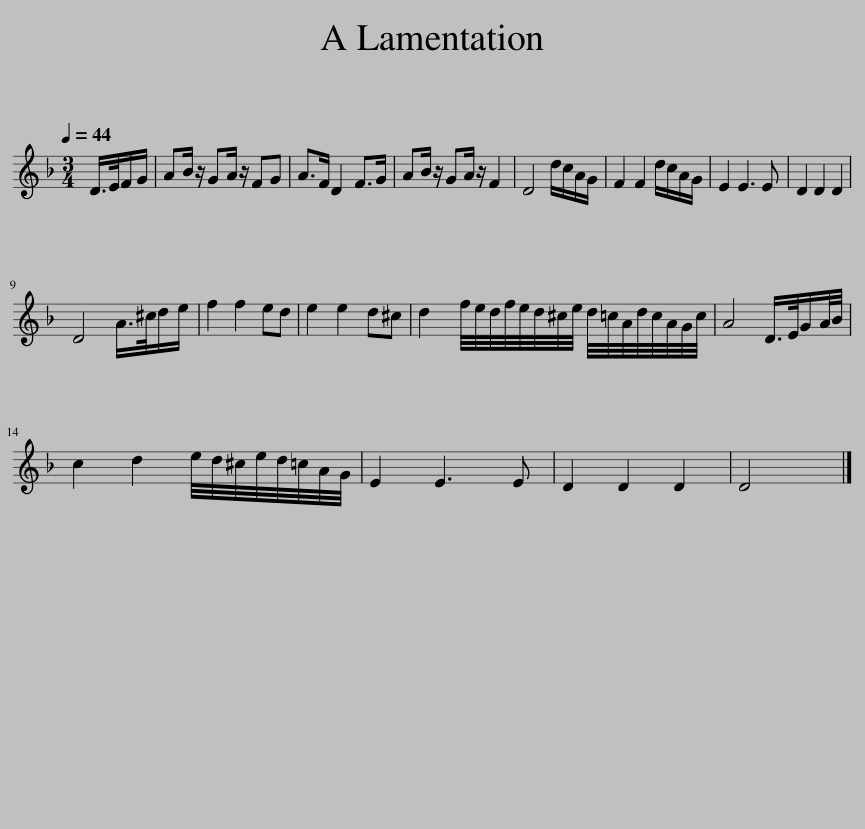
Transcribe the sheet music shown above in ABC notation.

X:1
L:1/8
Q:1/4=44
M:3/4
I:linebreak $
K:Dmin
V:1 treble
V:1
 D/>E/F/G/ | AB/ z/ GA/ z/ FG | A>F D2 F>G | AB/ z/ GA/ z/ F2 | D4 d/c/A/G/ | %5
 F2 F2 d/c/A/G/ | E2 E3 E | D2 D2 D2 |$ D4 A/>^c/d/e/ | f2 f2 ed | %10
 e2 e2 d^c | d2 f/4e/4d/4f/4e/4d/4^c/4e/4 d/4=c/4A/4d/4c/4A/4G/4c/4 | A4 D/>E/G/A/4B/4 |$ c2 d2 e/4d/4^c/4e/4d/4=c/4A/4G/4 | E2 E3 E | %15
 D2 D2 D2 | D4 |] %17
